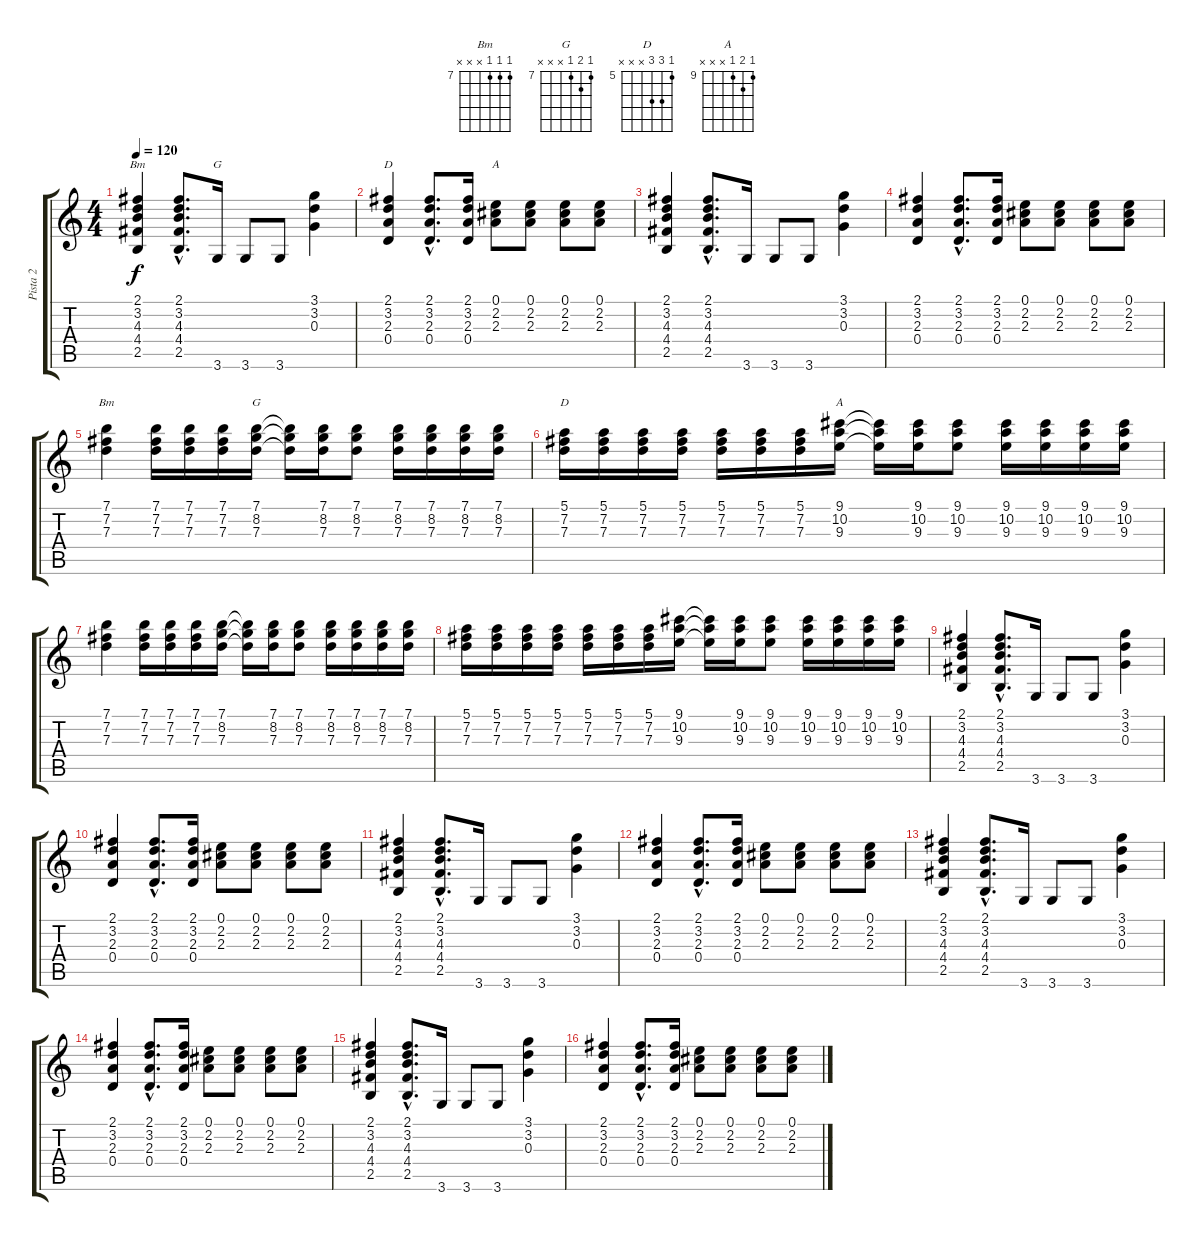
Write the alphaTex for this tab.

\track ("Pista 2" "Pista 2") {instrument electricguitarclean}
\staff {score tabs}
\tuning (E4 B3 G3 D3 A2 E2) {hide}
\chord ("Bm" 2 3 4 4 2 x)
\chord ("G" 3 3 0 0 2 3)
\chord ("D" 2 3 2 0 x x)
\chord ("A" 0 2 2 2 0 x)
\chord ("Bm" 7 7 7 x x x) {firstfret 7}
\chord ("G" 7 8 7 x x x) {firstfret 7}
\chord ("D" 5 7 7 x x x) {firstfret 5}
\chord ("A" 9 10 9 x x x) {firstfret 9}
\ts (4 4)
\tempo 120
\clef g2
\ks c
(2.1 3.2 4.3 4.4 2.5).4{ch "Bm" dy f} (2.1{hac} 3.2{hac} 4.3{hac} 4.4{hac} 2.5{hac}).8{d} 3.6.16{ch "G"} 3.6.8 3.6.8 (3.1 3.2 0.3).4 |
(2.1 3.2 2.3 0.4).4{ch "D"} (2.1{hac} 3.2{hac} 2.3{hac} 0.4{hac}).8{d} (2.1 3.2 2.3 0.4).16 (0.1 2.2 2.3).8{ch "A"} (0.1 2.2 2.3).8 (0.1 2.2 2.3).8 (0.1 2.2 2.3).8 |
(2.1 3.2 4.3 4.4 2.5).4 (2.1{hac} 3.2{hac} 4.3{hac} 4.4{hac} 2.5{hac}).8{d} 3.6.16 3.6.8 3.6.8 (3.1 3.2 0.3).4 |
(2.1 3.2 2.3 0.4).4 (2.1{hac} 3.2{hac} 2.3{hac} 0.4{hac}).8{d} (2.1 3.2 2.3 0.4).16 (0.1 2.2 2.3).8 (0.1 2.2 2.3).8 (0.1 2.2 2.3).8 (0.1 2.2 2.3).8 |
(7.1 7.2 7.3).4{ch "Bm"} (7.1 7.2 7.3).16 (7.1 7.2 7.3).16 (7.1 7.2 7.3).16 (7.1 8.2 7.3).16{ch "G"} (7.1{t} 8.2{t} 7.3{t}).16 (7.1 8.2 7.3).16 (7.1 8.2 7.3).8 (7.1 8.2 7.3).16 (7.1 8.2 7.3).16 (7.1 8.2 7.3).16 (7.1 8.2 7.3).16 |
(5.1 7.2 7.3).16{ch "D"} (5.1 7.2 7.3).16 (5.1 7.2 7.3).16 (5.1 7.2 7.3).16 (5.1 7.2 7.3).16 (5.1 7.2 7.3).16 (5.1 7.2 7.3).16 (9.1 10.2 9.3).16{ch "A"} (9.1{t} 10.2{t} 9.3{t}).16 (9.1 10.2 9.3).16 (9.1 10.2 9.3).8 (9.1 10.2 9.3).16 (9.1 10.2 9.3).16 (9.1 10.2 9.3).16 (9.1 10.2 9.3).16 |
(7.1 7.2 7.3).4 (7.1 7.2 7.3).16 (7.1 7.2 7.3).16 (7.1 7.2 7.3).16 (7.1 8.2 7.3).16 (7.1{t} 8.2{t} 7.3{t}).16 (7.1 8.2 7.3).16 (7.1 8.2 7.3).8 (7.1 8.2 7.3).16 (7.1 8.2 7.3).16 (7.1 8.2 7.3).16 (7.1 8.2 7.3).16 |
(5.1 7.2 7.3).16 (5.1 7.2 7.3).16 (5.1 7.2 7.3).16 (5.1 7.2 7.3).16 (5.1 7.2 7.3).16 (5.1 7.2 7.3).16 (5.1 7.2 7.3).16 (9.1 10.2 9.3).16 (9.1{t} 10.2{t} 9.3{t}).16 (9.1 10.2 9.3).16 (9.1 10.2 9.3).8 (9.1 10.2 9.3).16 (9.1 10.2 9.3).16 (9.1 10.2 9.3).16 (9.1 10.2 9.3).16 |
(2.1 3.2 4.3 4.4 2.5).4 (2.1{hac} 3.2{hac} 4.3{hac} 4.4{hac} 2.5{hac}).8{d} 3.6.16 3.6.8 3.6.8 (3.1 3.2 0.3).4 |
(2.1 3.2 2.3 0.4).4 (2.1{hac} 3.2{hac} 2.3{hac} 0.4{hac}).8{d} (2.1 3.2 2.3 0.4).16 (0.1 2.2 2.3).8 (0.1 2.2 2.3).8 (0.1 2.2 2.3).8 (0.1 2.2 2.3).8 |
(2.1 3.2 4.3 4.4 2.5).4 (2.1{hac} 3.2{hac} 4.3{hac} 4.4{hac} 2.5{hac}).8{d} 3.6.16 3.6.8 3.6.8 (3.1 3.2 0.3).4 |
(2.1 3.2 2.3 0.4).4 (2.1{hac} 3.2{hac} 2.3{hac} 0.4{hac}).8{d} (2.1 3.2 2.3 0.4).16 (0.1 2.2 2.3).8 (0.1 2.2 2.3).8 (0.1 2.2 2.3).8 (0.1 2.2 2.3).8 |
(2.1 3.2 4.3 4.4 2.5).4 (2.1{hac} 3.2{hac} 4.3{hac} 4.4{hac} 2.5{hac}).8{d} 3.6.16 3.6.8 3.6.8 (3.1 3.2 0.3).4 |
(2.1 3.2 2.3 0.4).4 (2.1{hac} 3.2{hac} 2.3{hac} 0.4{hac}).8{d} (2.1 3.2 2.3 0.4).16 (0.1 2.2 2.3).8 (0.1 2.2 2.3).8 (0.1 2.2 2.3).8 (0.1 2.2 2.3).8 |
(2.1 3.2 4.3 4.4 2.5).4 (2.1{hac} 3.2{hac} 4.3{hac} 4.4{hac} 2.5{hac}).8{d} 3.6.16 3.6.8 3.6.8 (3.1 3.2 0.3).4 |
(2.1 3.2 2.3 0.4).4 (2.1{hac} 3.2{hac} 2.3{hac} 0.4{hac}).8{d} (2.1 3.2 2.3 0.4).16 (0.1 2.2 2.3).8 (0.1 2.2 2.3).8 (0.1 2.2 2.3).8 (0.1 2.2 2.3).8
